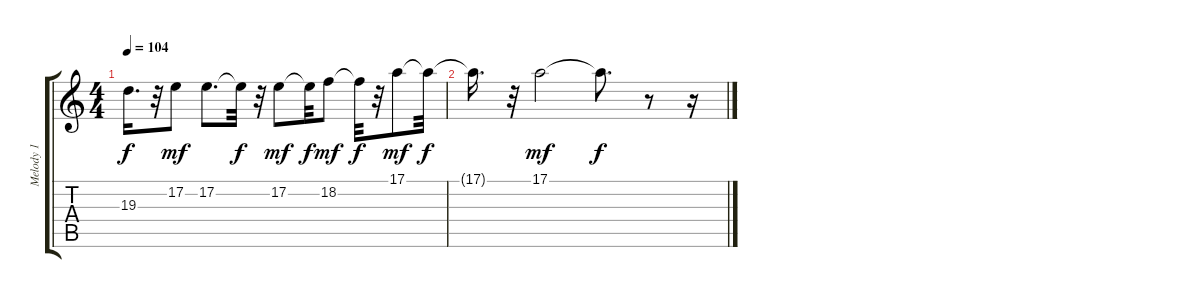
\track ("Melody 1" "Melody 1") {instrument synthstrings1}
\staff {score tabs}
\tuning (E4 B3 G3 D3 A2 E2) {hide}
\ts (4 4)
\tempo 104
\clef g2
\ks c
19.3{t}.16{d dy f} r.32 17.2.8{dy mf volume 3} 17.2.8{d volume 3} 17.2{t}.32{dy f} r.32 17.2.8{dy mf volume 3} 17.2{t}.32{dy f} 18.2.8{dy mf volume 2} 18.2{t}.32{dy f} r.32 17.1.8{dy mf volume 2} 17.1{t}.32{dy f} |
17.1{t}.16{d} r.32 17.1.2{dy mf volume 2} 17.1{t}.8{d dy f} r.8 r.16
